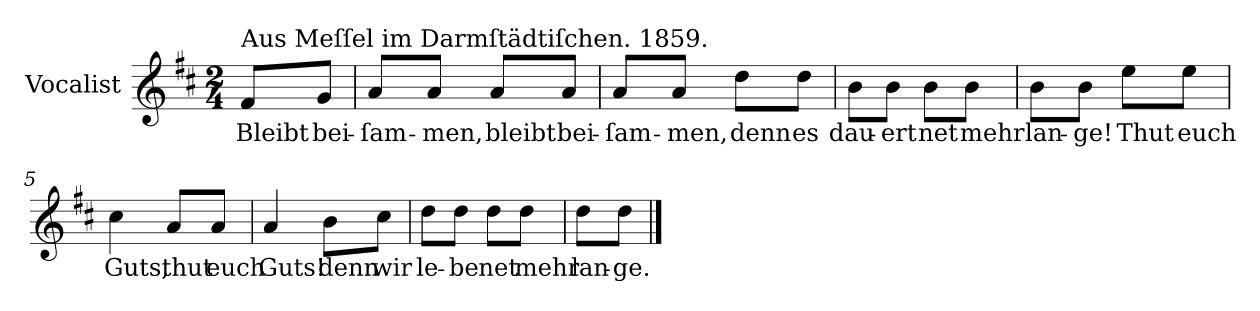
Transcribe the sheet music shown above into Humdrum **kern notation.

**kern	**text
*part1	*part1
*staff1	*staff1
*I"Vocalist	*
*k[f#c#]	*
*D:	*
*M2/4	*
=	=
!LO:TX:a:t=Aus Meſſel im Darmſtädtiſchen. 1859.	!
8f#L	Bleibt
8gJ	bei-
=1	=1
8aL	-ſam-
8aJ	-men,
8aL	bleibt
8aJ	bei-
=2	=2
8aL	-ſam-
8aJ	-men,
8ddL	denn
8ddJ	es
=3	=3
8bL	dau-
8bJ	-ert
8bL	net
8bJ	mehr
=4	=4
8bL	lan-
8bJ	-ge!
8eeL	Thut
8eeJ	euch
=5	=5
4cc#	Guts,
8aL	thut
8aJ	euch
=6	=6
4a	Guts!
8bL	denn
8cc#J	wir
=7	=7
8ddL	le-
8ddJ	-be
8ddL	net
8ddJ	mehr
=8	=8
8ddL	lan-
8ddJ	-ge.
==	==
*-	*-
